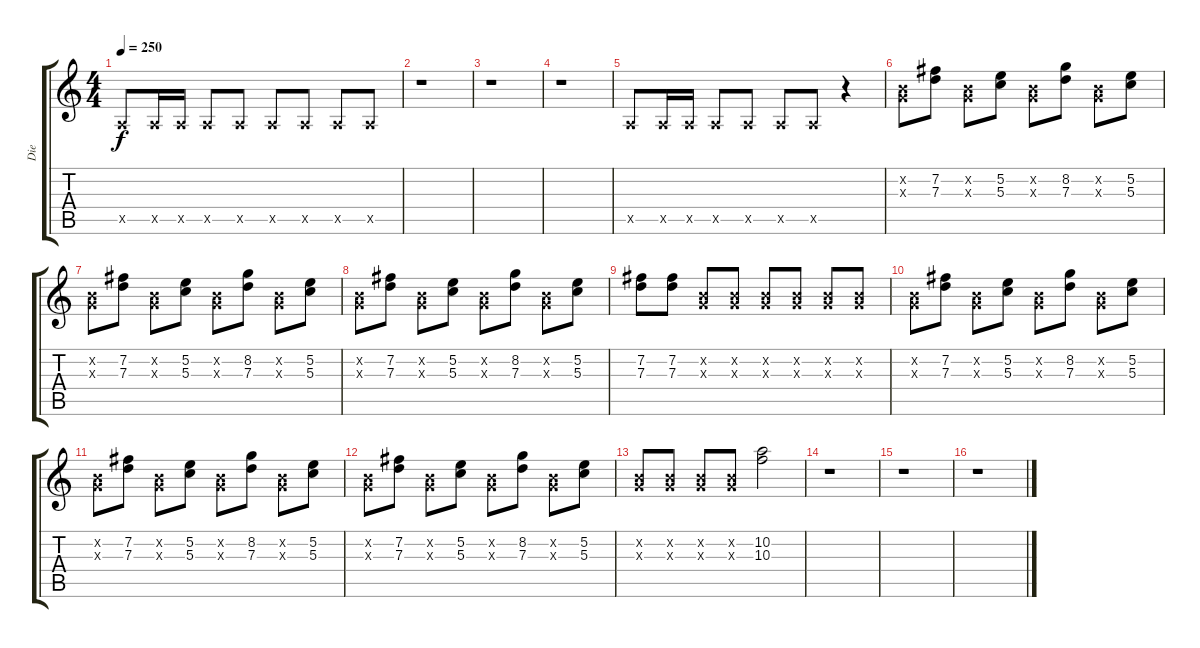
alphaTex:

\track ("Die" "Die") {instrument electricguitarclean}
\staff {score tabs}
\tuning (E4 B3 G3 D3 A2 E2) {hide}
\ts (4 4)
\tempo 250
\clef g2
\ks c
0.5{x}.8{dy f} 0.5{x}.16 0.5{x}.16 0.5{x}.8 0.5{x}.8 0.5{x}.8 0.5{x}.8 0.5{x}.8 0.5{x}.8 |
r.1 |
r.1 |
r.1 |
0.5{x}.8 0.5{x}.16 0.5{x}.16 0.5{x}.8 0.5{x}.8 0.5{x}.8 0.5{x}.8 r.4 |
(0.2{x} 0.3{x}).8 (7.2 7.3).8 (0.2{x} 0.3{x}).8 (5.2 5.3).8 (0.2{x} 0.3{x}).8 (8.2 7.3).8 (0.2{x} 0.3{x}).8 (5.2 5.3).8 |
(0.2{x} 0.3{x}).8 (7.2 7.3).8 (0.2{x} 0.3{x}).8 (5.2 5.3).8 (0.2{x} 0.3{x}).8 (8.2 7.3).8 (0.2{x} 0.3{x}).8 (5.2 5.3).8 |
(0.2{x} 0.3{x}).8 (7.2 7.3).8 (0.2{x} 0.3{x}).8 (5.2 5.3).8 (0.2{x} 0.3{x}).8 (8.2 7.3).8 (0.2{x} 0.3{x}).8 (5.2 5.3).8 |
(7.2 7.3).8 (7.2 7.3).8 (0.2{x} 0.3{x}).8 (0.2{x} 0.3{x}).8 (0.2{x} 0.3{x}).8 (0.2{x} 0.3{x}).8 (0.2{x} 0.3{x}).8 (0.2{x} 0.3{x}).8 |
(0.2{x} 0.3{x}).8 (7.2 7.3).8 (0.2{x} 0.3{x}).8 (5.2 5.3).8 (0.2{x} 0.3{x}).8 (8.2 7.3).8 (0.2{x} 0.3{x}).8 (5.2 5.3).8 |
(0.2{x} 0.3{x}).8 (7.2 7.3).8 (0.2{x} 0.3{x}).8 (5.2 5.3).8 (0.2{x} 0.3{x}).8 (8.2 7.3).8 (0.2{x} 0.3{x}).8 (5.2 5.3).8 |
(0.2{x} 0.3{x}).8 (7.2 7.3).8 (0.2{x} 0.3{x}).8 (5.2 5.3).8 (0.2{x} 0.3{x}).8 (8.2 7.3).8 (0.2{x} 0.3{x}).8 (5.2 5.3).8 |
(0.2{x} 0.3{x}).8 (0.2{x} 0.3{x}).8 (0.2{x} 0.3{x}).8 (0.2{x} 0.3{x}).8 (10.2 10.3).2 |
r.1 |
r.1 |
r.1
